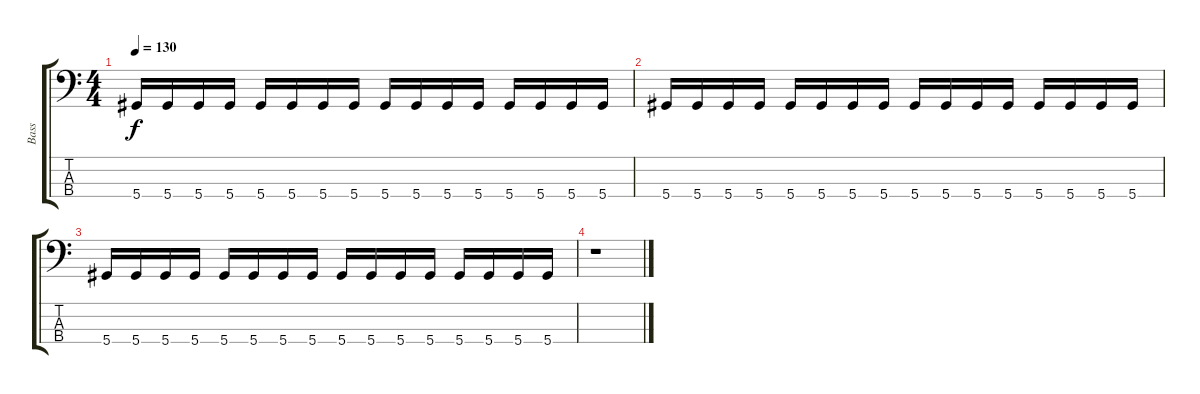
\track ("Bass" "Bass") {instrument electricbassfinger}
\staff {score tabs}
\tuning (Gb2 Db2 Ab1 Eb1) {hide}
\ts (4 4)
\tempo 130
\clef f4
\ks c
5.4.16{dy f} 5.4.16 5.4.16 5.4.16 5.4.16 5.4.16 5.4.16 5.4.16 5.4.16 5.4.16 5.4.16 5.4.16 5.4.16 5.4.16 5.4.16 5.4.16 |
5.4.16 5.4.16 5.4.16 5.4.16 5.4.16 5.4.16 5.4.16 5.4.16 5.4.16 5.4.16 5.4.16 5.4.16 5.4.16 5.4.16 5.4.16 5.4.16 |
5.4.16 5.4.16 5.4.16 5.4.16 5.4.16 5.4.16 5.4.16 5.4.16 5.4.16 5.4.16 5.4.16 5.4.16 5.4.16 5.4.16 5.4.16 5.4.16 |
r.1
